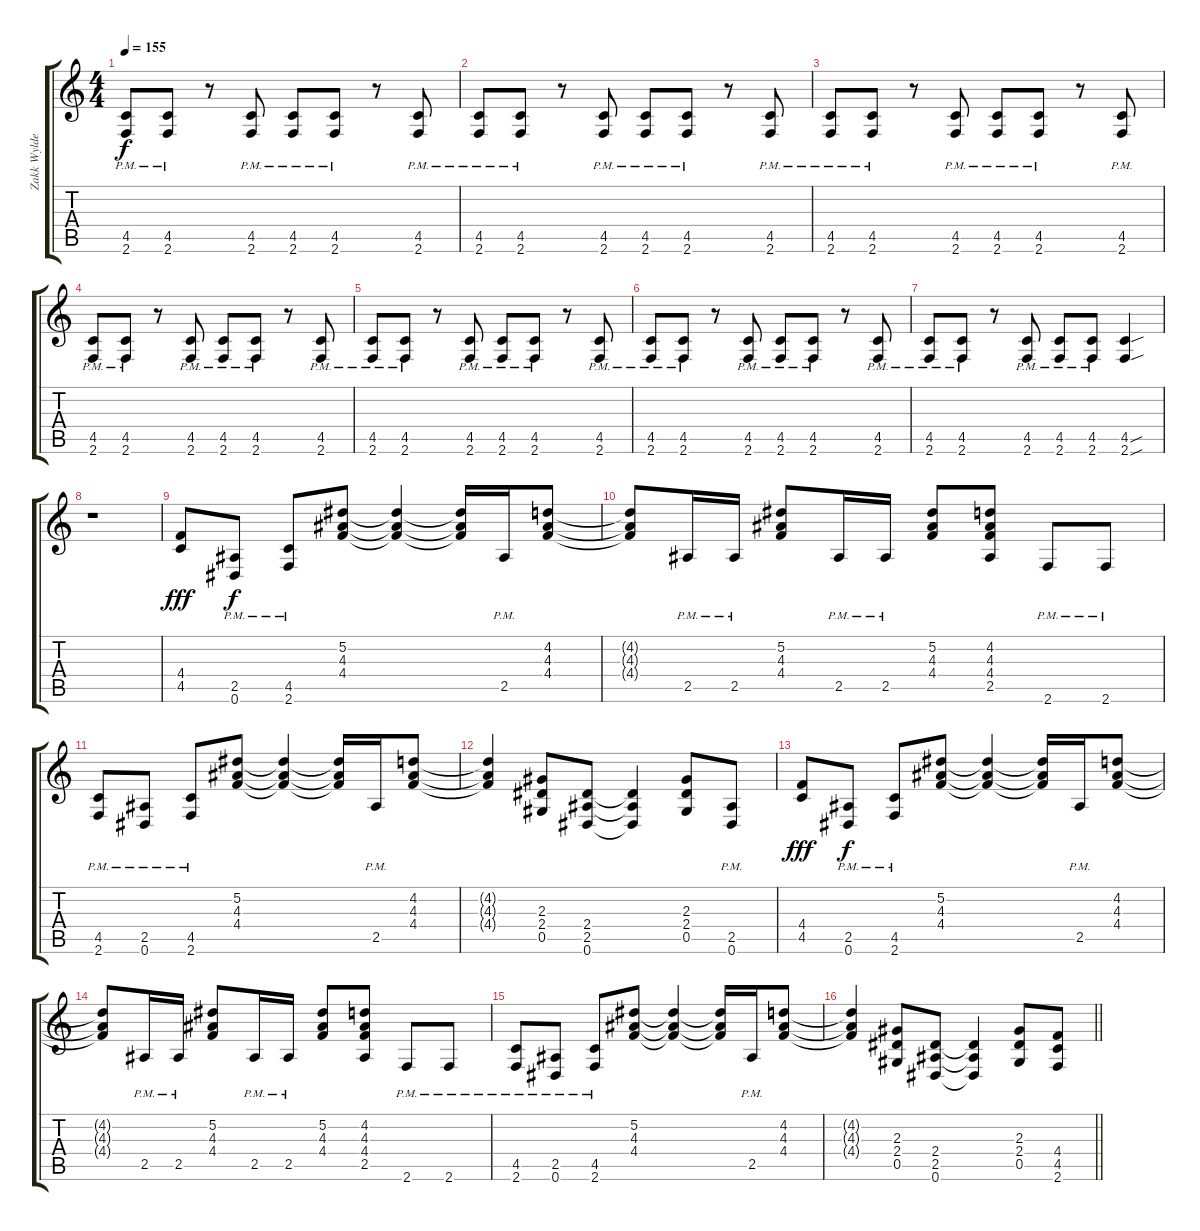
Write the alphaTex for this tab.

\track ("Zakk Wylde - Rhytm Guitar I" "Zakk Wylde") {instrument distortionguitar}
\staff {score tabs}
\tuning (Eb4 Bb3 Gb3 Db3 Ab2 Eb2) {hide}
\ts (4 4)
\tempo 155
\clef g2
\ks c
(4.5{pm} 2.6{pm}).8{dy f} (4.5{pm} 2.6{pm}).8 r.8 (4.5{pm} 2.6{pm}).8 (4.5{pm} 2.6{pm}).8 (4.5{pm} 2.6{pm}).8 r.8 (4.5{pm} 2.6{pm}).8 |
(4.5{pm} 2.6{pm}).8 (4.5{pm} 2.6{pm}).8 r.8 (4.5{pm} 2.6{pm}).8 (4.5{pm} 2.6{pm}).8 (4.5{pm} 2.6{pm}).8 r.8 (4.5{pm} 2.6{pm}).8 |
(4.5{pm} 2.6{pm}).8 (4.5{pm} 2.6{pm}).8 r.8 (4.5{pm} 2.6{pm}).8 (4.5{pm} 2.6{pm}).8 (4.5{pm} 2.6{pm}).8 r.8 (4.5{pm} 2.6{pm}).8 |
(4.5{pm} 2.6{pm}).8 (4.5{pm} 2.6{pm}).8 r.8 (4.5{pm} 2.6{pm}).8 (4.5{pm} 2.6{pm}).8 (4.5{pm} 2.6{pm}).8 r.8 (4.5{pm} 2.6{pm}).8 |
(4.5{pm} 2.6{pm}).8 (4.5{pm} 2.6{pm}).8 r.8 (4.5{pm} 2.6{pm}).8 (4.5{pm} 2.6{pm}).8 (4.5{pm} 2.6{pm}).8 r.8 (4.5{pm} 2.6{pm}).8 |
(4.5{pm} 2.6{pm}).8 (4.5{pm} 2.6{pm}).8 r.8 (4.5{pm} 2.6{pm}).8 (4.5{pm} 2.6{pm}).8 (4.5{pm} 2.6{pm}).8 r.8 (4.5{pm} 2.6{pm}).8 |
(4.5{pm} 2.6{pm}).8 (4.5{pm} 2.6{pm}).8 r.8 (4.5{pm} 2.6{pm}).8 (4.5{pm} 2.6{pm}).8 (4.5{pm} 2.6{pm}).8 (4.5{sou} 2.6{sou}).4 |
r.1 |
(4.4 4.5).8{dy fff} (2.5{pm} 0.6{pm}).8{dy f} (4.5{pm} 2.6{pm}).8 (5.2 4.3 4.4).8 (5.2{t} 4.3{t} 4.4{t}).4 (5.2{t} 4.3{t} 4.4{t}).16 2.5{pm}.16 (4.2 4.3 4.4).8 |
(4.2{t} 4.3{t} 4.4{t}).8 2.5{pm}.16 2.5{pm}.16 (5.2 4.3 4.4).8 2.5{pm}.16 2.5{pm}.16 (5.2 4.3 4.4).8 (4.2 4.3 4.4 2.5).8 2.6{pm}.8 2.6{pm}.8 |
(4.5{pm} 2.6{pm}).8 (2.5{pm} 0.6{pm}).8 (4.5{pm} 2.6{pm}).8 (5.2 4.3 4.4).8 (5.2{t} 4.3{t} 4.4{t}).4 (5.2{t} 4.3{t} 4.4{t}).16 2.5{pm}.16 (4.2 4.3 4.4).8 |
(4.2{t} 4.3{t} 4.4{t}).4 (2.3 2.4 0.5).8 (2.4 2.5 0.6).8 (2.4{t} 2.5{t} 0.6{t}).4 (2.3 2.4 0.5).8 (2.5{pm} 0.6{pm}).8 |
(4.4 4.5).8{dy fff} (2.5{pm} 0.6{pm}).8{dy f} (4.5{pm} 2.6{pm}).8 (5.2 4.3 4.4).8 (5.2{t} 4.3{t} 4.4{t}).4 (5.2{t} 4.3{t} 4.4{t}).16 2.5{pm}.16 (4.2 4.3 4.4).8 |
(4.2{t} 4.3{t} 4.4{t}).8 2.5{pm}.16 2.5{pm}.16 (5.2 4.3 4.4).8 2.5{pm}.16 2.5{pm}.16 (5.2 4.3 4.4).8 (4.2 4.3 4.4 2.5).8 2.6{pm}.8 2.6{pm}.8 |
(4.5{pm} 2.6{pm}).8 (2.5{pm} 0.6{pm}).8 (4.5{pm} 2.6{pm}).8 (5.2 4.3 4.4).8 (5.2{t} 4.3{t} 4.4{t}).4 (5.2{t} 4.3{t} 4.4{t}).16 2.5{pm}.16 (4.2 4.3 4.4).8 |
\barLineRight lightlight
(4.2{t} 4.3{t} 4.4{t}).4 (2.3 2.4 0.5).8 (2.4 2.5 0.6).8 (2.4{t} 2.5{t} 0.6{t}).4 (2.3 2.4 0.5).8 (4.4 4.5 2.6).8
